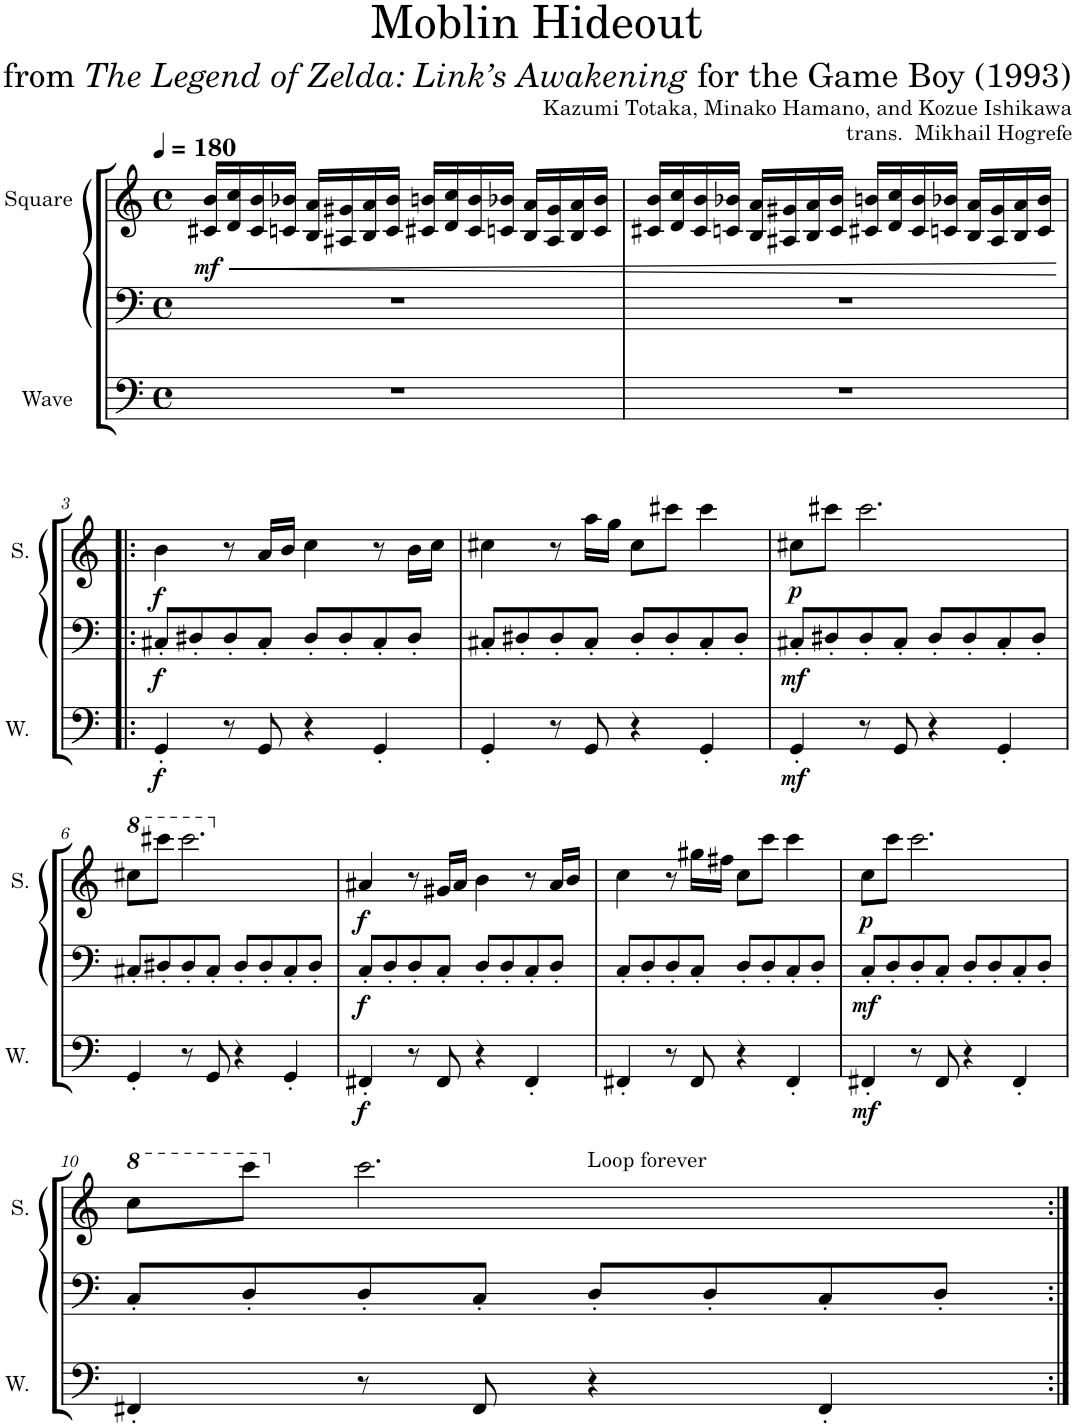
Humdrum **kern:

**kern	**dynam	**kern	**dynam	**kern	**dynam
*part3	*part3	*part2	*part2	*part1	*part1
*staff3	*staff3	*staff2	*staff2	*staff1	*staff1
*I"Wave	*	*I"Saw Synthesizer	*	*I"Square	*
*I'W.	*	*	*	*I'S.	*
*clefF4	*	*clefF4	*	*clefG2	*
*k[]	*	*k[]	*	*k[]	*
*M4/4	*	*M4/4	*	*M4/4	*
*met(c)	*	*met(c)	*	*met(c)	*
*MM180	*	*MM180	*	*MM180	*
=1	=1	=1	=1	=1	=1
!	!	!	!	!	!LO:HP:b
!	!	!	!	!	!LO:DY:n=1:b
1r	.	1r	.	16c#X/ 16b/LL	< mf
.	.	.	.	16d/ 16cc/	.
.	.	.	.	16c#/ 16b/	.
.	.	.	.	16cn/ 16b-X/JJ	.
.	.	.	.	16B/ 16a/LL	.
.	.	.	.	16A#X/ 16g#X/	.
.	.	.	.	16B/ 16a/	.
.	.	.	.	16c/ 16b-/JJ	.
.	.	.	.	16c#X/ 16bn/LL	.
.	.	.	.	16d/ 16cc/	.
.	.	.	.	16c#/ 16b/	.
.	.	.	.	16cn/ 16b-X/JJ	.
.	.	.	.	16B/ 16a/LL	.
.	.	.	.	16A#/ 16g#/	.
.	.	.	.	16B/ 16a/	.
.	.	.	.	16c/ 16b-/JJ	.
=2	=2	=2	=2	=2	=2
1r	.	1r	.	16c#X/ 16b/LL	.
.	.	.	.	16d/ 16cc/	.
.	.	.	.	16c#/ 16b/	.
.	.	.	.	16cn/ 16b-X/JJ	.
.	.	.	.	16B/ 16a/LL	.
.	.	.	.	16A#X/ 16g#X/	.
.	.	.	.	16B/ 16a/	.
.	.	.	.	16c/ 16b-/JJ	.
.	.	.	.	16c#X/ 16bn/LL	.
.	.	.	.	16d/ 16cc/	.
.	.	.	.	16c#/ 16b/	.
.	.	.	.	16cn/ 16b-X/JJ	.
.	.	.	.	16B/ 16a/LL	.
.	.	.	.	16A#/ 16g#/	.
.	.	.	.	16B/ 16a/	.
.	.	.	.	16c/ 16b-/JJ	.
.	.	.	.	.	[
!!LO:LB:g=z
=3!|:	=3!|:	=3!|:	=3!|:	=3!|:	=3!|:
!	!LO:DY:b	!	!LO:DY:b	!	!LO:DY:b
4GG'/	f	8C#X'/L	f	4b\	f
.	.	8D#X'/	.	.	.
8r	.	8D#'/	.	8r	.
8GG/	.	8C#'/J	.	16a/LL	.
.	.	.	.	16b/JJ	.
4r	.	8D#'/L	.	4cc\	.
.	.	8D#'/	.	.	.
4GG'/	.	8C#'/	.	8r	.
.	.	8D#'/J	.	16b\LL	.
.	.	.	.	16cc\JJ	.
=4	=4	=4	=4	=4	=4
4GG'/	.	8C#X'/L	.	4cc#X\	.
.	.	8D#X'/	.	.	.
8r	.	8D#'/	.	8r	.
8GG/	.	8C#'/J	.	16aa\LL	.
.	.	.	.	16gg\JJ	.
4r	.	8D#'/L	.	8cc#\L	.
.	.	8D#'/	.	8ccc#X\J	.
4GG'/	.	8C#'/	.	4ccc#\	.
.	.	8D#'/J	.	.	.
=5	=5	=5	=5	=5	=5
!	!LO:DY:b	!	!LO:DY:b	!	!LO:DY:b
4GG'/	mf	8C#X'/L	mf	8cc#X\L	p
.	.	8D#X'/	.	8ccc#X\J	.
8r	.	8D#'/	.	2.ccc#\	.
8GG/	.	8C#'/J	.	.	.
4r	.	8D#'/L	.	.	.
.	.	8D#'/	.	.	.
4GG'/	.	8C#'/	.	.	.
.	.	8D#'/J	.	.	.
!!LO:LB:g=z
=6	=6	=6	=6	=6	=6
*	*	*	*	*8va	*
4GG'/	.	8C#X'/L	.	8ccc#X\L	.
.	.	8D#X'/	.	8cccc#X\J	.
8r	.	8D#'/	.	2.cccc#\	.
8GG/	.	8C#'/J	.	.	.
4r	.	8D#'/L	.	.	.
.	.	8D#'/	.	.	.
4GG'/	.	8C#'/	.	.	.
.	.	8D#'/J	.	.	.
=7	=7	=7	=7	=7	=7
*	*	*	*	*X8va	*
!	!LO:DY:b	!	!LO:DY:b	!	!LO:DY:b
4FF#X'/	f	8C'/L	f	4a#X/	f
.	.	8D'/	.	.	.
8r	.	8D'/	.	8r	.
8FF#/	.	8C'/J	.	16g#X/LL	.
.	.	.	.	16a#/JJ	.
4r	.	8D'/L	.	4b\	.
.	.	8D'/	.	.	.
4FF#'/	.	8C'/	.	8r	.
.	.	8D'/J	.	16a#/LL	.
.	.	.	.	16b/JJ	.
=8	=8	=8	=8	=8	=8
4FF#X'/	.	8C'/L	.	4cc\	.
.	.	8D'/	.	.	.
8r	.	8D'/	.	8r	.
8FF#/	.	8C'/J	.	16gg#X\LL	.
.	.	.	.	16ff#X\JJ	.
4r	.	8D'/L	.	8cc\L	.
.	.	8D'/	.	8ccc\J	.
4FF#'/	.	8C'/	.	4ccc\	.
.	.	8D'/J	.	.	.
=9	=9	=9	=9	=9	=9
!	!LO:DY:b	!	!LO:DY:b	!	!LO:DY:b
4FF#X'/	mf	8C'/L	mf	8cc\L	p
.	.	8D'/	.	8ccc\J	.
8r	.	8D'/	.	2.ccc\	.
8FF#/	.	8C'/J	.	.	.
4r	.	8D'/L	.	.	.
.	.	8D'/	.	.	.
4FF#'/	.	8C'/	.	.	.
.	.	8D'/J	.	.	.
!!LO:LB:g=z
=10	=10	=10	=10	=10	=10
*	*	*	*	*^	*
4FF#X'/	.	8C'/L	.	8ccc\L	2ryy	.
.	.	8D'/	.	8cccc\J	.	.
8r	.	8D'/	.	2.cccc\	.	.
8FF#/	.	8C'/J	.	.	.	.
!	!	!	!	!	!LO:TX:a:t=Loop forever	!
4r	.	8D'/L	.	.	2ryy	.
.	.	8D'/	.	.	.	.
4FF#'/	.	8C'/	.	.	.	.
.	.	8D'/J	.	.	.	.
*	*	*	*	*v	*v	*
=:|!	=:|!	=:|!	=:|!	=:|!	=:|!
*-	*-	*-	*-	*-	*-
